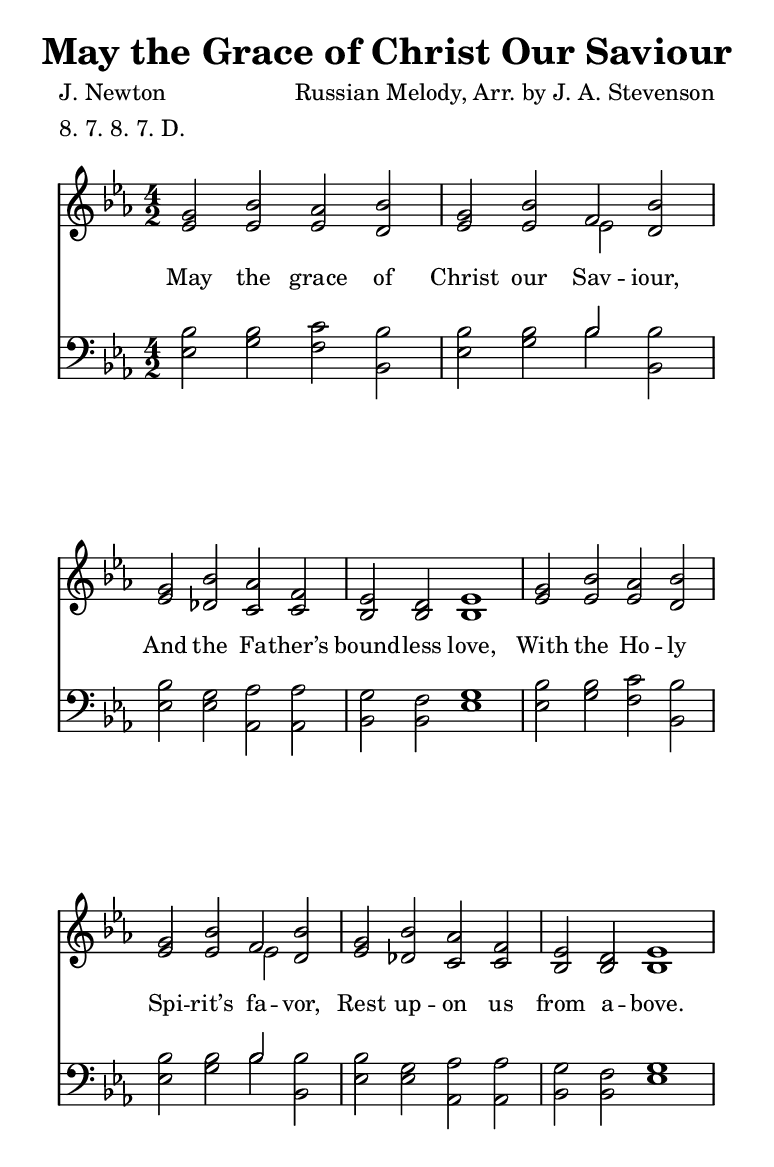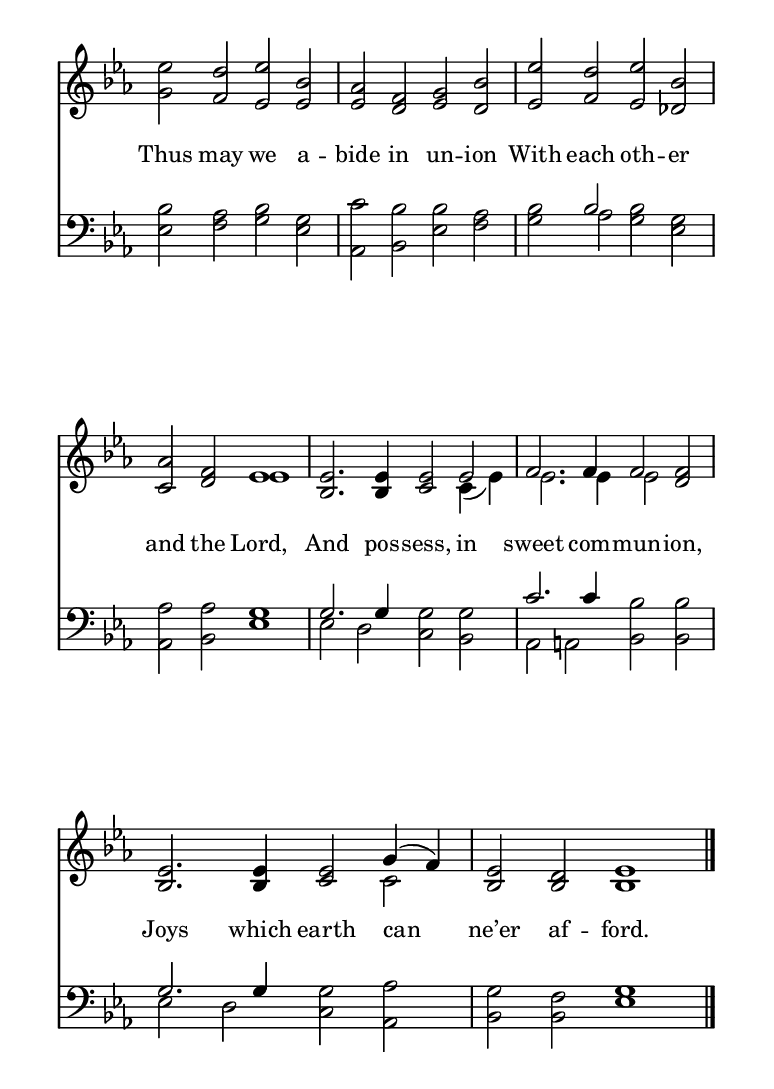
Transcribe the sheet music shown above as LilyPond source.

\include "common/global.ily"
\paper {
  \include "common/paper.ily"
  ragged-last-bottom = ##t
}

\header{
  hymnnumber = "145"
  title = "May the Grace of Christ Our Saviour"
  tunename = "Vesper Hymn"
  meter = "8. 7. 8. 7. D."
  poet = "J. Newton"
  composer = "Russian Melody, Arr. by J. A. Stevenson"
  %copyright = ""
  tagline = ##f
}

% for fermata in MIDI
ta = { \tempo 2=80 }
tb = { \tempo 2=40 }

global = {
  \include "common/overrides.ily"
  \override Staff.TimeSignature.style = #'numbered
  \time 4/2
  \override Score.MetronomeMark.transparent = ##t % hide all fermata changes too
  \ta
  \key ees \major
  \autoBeamOff
}

notesSoprano = {
\global
\relative c'' {

g2 bes aes bes | g bes f bes 
g2 bes aes f | ees d ees1
g2 bes aes bes | g bes f bes 
g2 bes aes f | ees d ees1

ees'2 d ees bes | aes f g bes
ees2 d ees bes | aes f ees1
ees2. ees4 ees2 ees | f2. f4 f2 f
ees2. ees4 ees2 g4( f) | ees2 d ees1

\bar "|."

}
}

notesAlto = {
\global
\relative e' {

ees2 ees ees d | ees ees ees d
ees2 des c c | bes bes bes1
ees2 ees ees d | ees ees ees d
ees2 des c c | bes bes bes1

g'2 f ees ees | ees d ees d
ees2 f ees des | c d ees1
bes2. bes4 c2 c4( ees) | ees2. ees4 ees2 d
bes2. bes4 c2 c | bes bes bes1

}
}

notesTenor = {
\global
\relative a {

bes2 bes c bes | bes bes bes bes
bes2 g aes aes | g f g1
bes2 bes c bes | bes bes bes bes
bes2 g aes aes | g f g1

bes2 aes bes g | c bes bes aes
bes2 bes bes g | aes aes g1
g2. g4 g2 g | c2. c4 bes2 bes
g2. g4 g2 aes | g f g1

}
}

notesBass = {
\global
\relative f {

ees2 g f bes, | ees g bes bes,
ees2 ees aes, aes | bes bes ees1
ees2 g f bes, | ees g bes bes,
ees2 ees aes, aes | bes bes ees1

ees2 f g ees | aes, bes ees f
g2 aes g ees | aes, bes ees1
ees2 d c bes | aes a bes bes
ees d c aes | bes bes ees1


}
}

wordsA = \lyricmode {

May the grace of Christ our Sav -- iour,
And the Fa -- ther’s bound -- less love,
With the Ho -- ly Spi -- rit’s fa -- vor,
Rest up -- on us from a -- bove.
Thus may we a -- bide in un -- ion
With each oth -- er and the Lord,
And pos -- sess, in sweet com -- mun -- ion,
Joys which earth can ne’er af -- ford.

}

\score {
  \context ChoirStaff <<
    \context Staff = upper <<
      \set Staff.autoBeaming = ##f
      \set ChoirStaff.systemStartDelimiter = #'SystemStartBar
      \set ChoirStaff.printPartCombineTexts = ##f
      \partcombine #'(2 . 9) \notesSoprano \notesAlto
      \context NullVoice = sopranos { \voiceOne << \notesSoprano >> }
      \context NullVoice = altos { \voiceTwo << \notesAlto >> }
      \context Lyrics = one   \lyricsto sopranos \wordsA
    >>
    \context Staff = men <<
      \clef bass
      \set ChoirStaff.printPartCombineTexts = ##f
      \partcombine #'(2 . 9) \notesTenor \notesBass
      \context NullVoice = tenors { \voiceOne << \notesTenor >> }
      \context NullVoice = basses { \voiceTwo << \notesBass >> }
    >>
  >>
  \layout {
    \include "common/layout.ily"
  }
  \midi{
    \include "common/midi.ily"
  }
}

\version "2.19.49"  % necessary for upgrading to future LilyPond versions.

% vi:set et ts=2 sw=2 ai nocindent syntax=lilypond:
